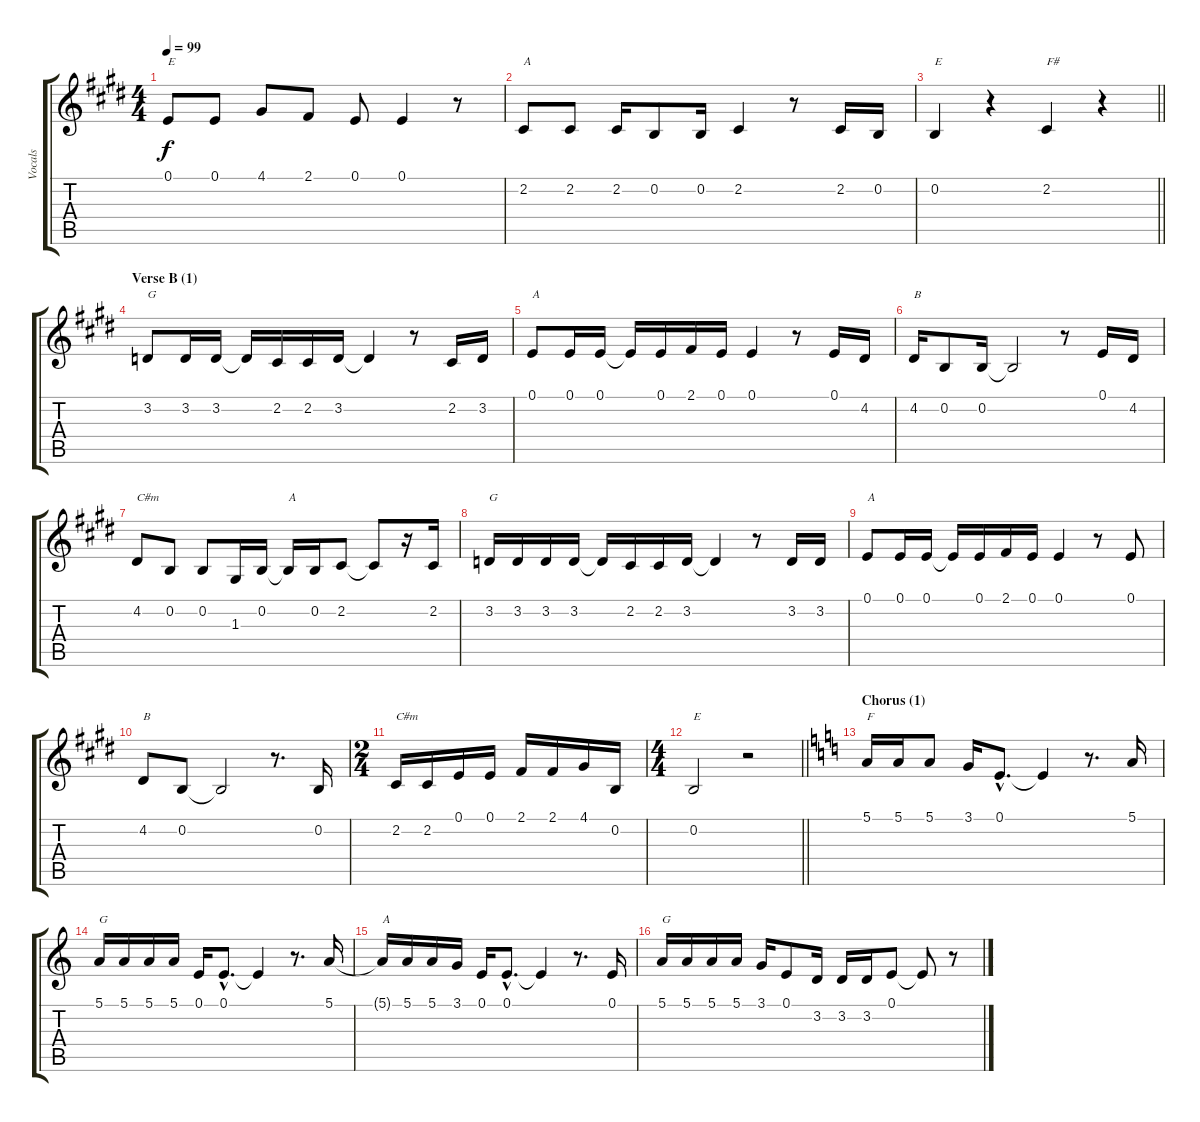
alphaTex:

\track ("Vocals" "Vocals") {instrument sopranosax}
\staff {score tabs}
\tuning (E4 B3 G3 D3 A2 E2) {hide}
\ts (4 4)
\tempo 99
\clef g2
\ks c#minor
0.1.8{txt "E" dy f} 0.1.8 4.1.8 2.1.8 0.1.8 0.1.4 r.8 |
2.2.8{txt "A"} 2.2.8 2.2.16 0.2.8 0.2.16 2.2.4 r.8 2.2.16 0.2.16 |
\barLineRight lightlight
0.2.4{txt "E"} r.4 2.2.4{txt "F#"} r.4 |
\section ("" "Verse B (1)")
3.2.8{txt "G"} 3.2.16 3.2.16 3.2{t}.16 2.2.16 2.2.16 3.2.16 3.2{t}.4 r.8 2.2.16 3.2.16 |
0.1.8{txt "A"} 0.1.16 0.1.16 0.1{t}.16 0.1.16 2.1.16 0.1.16 0.1.4 r.8 0.1.16 4.2.16 |
4.2.16{txt "B"} 0.2.8 0.2.16 0.2{t}.2 r.8 0.1.16 4.2.16 |
4.2.8{txt "C#m"} 0.2.8 0.2.8 1.3.16 0.2.16 0.2{t}.16{txt "A"} 0.2.16 2.2.8 2.2{t}.8 r.16 2.2.16 |
3.2.16{txt "G"} 3.2.16 3.2.16 3.2.16 3.2{t}.16 2.2.16 2.2.16 3.2.16 3.2{t}.4 r.8 3.2.16 3.2.16 |
0.1.8{txt "A"} 0.1.16 0.1.16 0.1{t}.16 0.1.16 2.1.16 0.1.16 0.1.4 r.8 0.1.8 |
4.2.8{txt "B"} 0.2.8 0.2{t}.2 r.8{d} 0.2.16 |
\ts (2 4)
2.2.16{txt "C#m"} 2.2.16 0.1.16 0.1.16 2.1.16 2.1.16 4.1.16 0.2.16 |
\ts (4 4)
\barLineRight lightlight
0.2.2{txt "E"} r.2 |
\section ("" "Chorus (1)")
\ks c
5.1.16{txt "F"} 5.1.16 5.1.8 3.1.16 0.1{hac}.8{d} 0.1{t}.4 r.8{d} 5.1.16 |
5.1.16{txt "G"} 5.1.16 5.1.16 5.1.16 0.1.16 0.1{hac}.8{d} 0.1{t}.4 r.8{d} 5.1.16 |
5.1{t}.16{txt "A"} 5.1.16 5.1.16 3.1.16 0.1.16 0.1{hac}.8{d} 0.1{t}.4 r.8{d} 0.1.16 |
5.1.16{txt "G"} 5.1.16 5.1.16 5.1.16 3.1.16 0.1.8 3.2.16 3.2.16 3.2.16 0.1.8 0.1{t}.8 r.8
